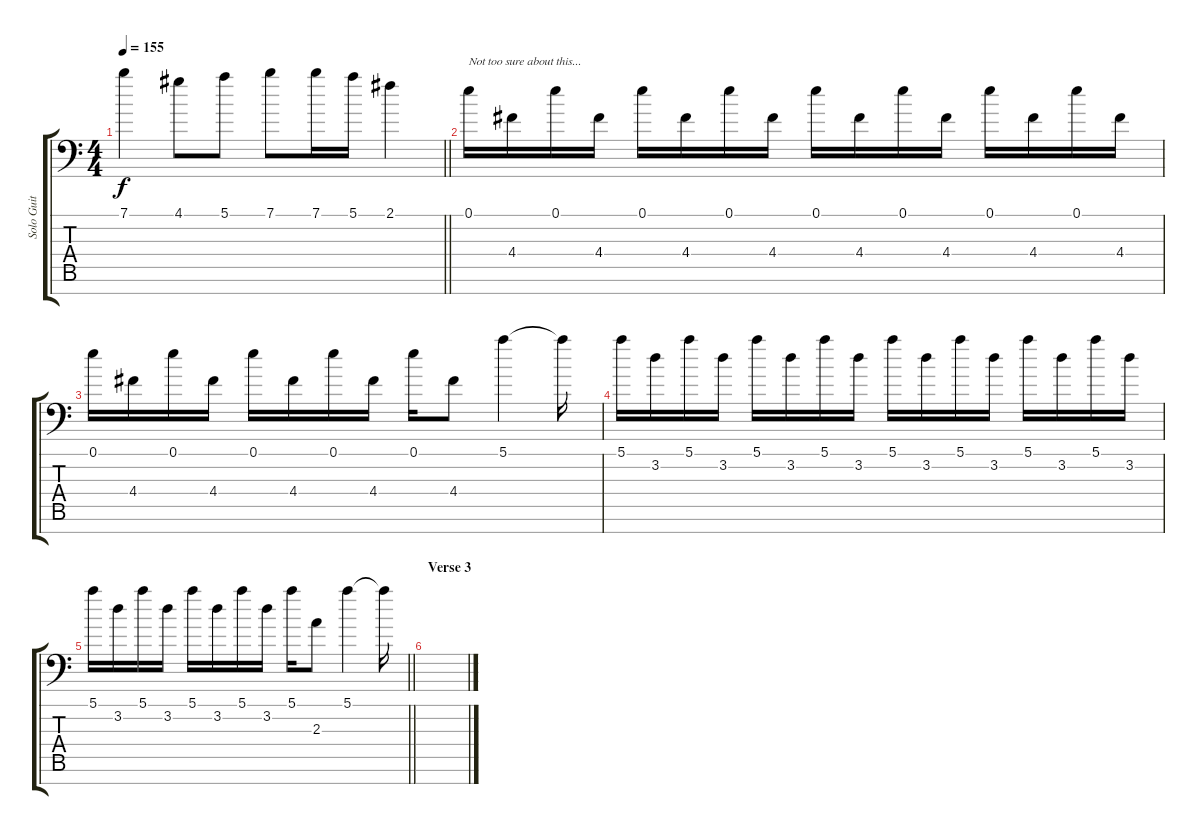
\track ("Solo Guit" "Solo Guit") {instrument overdrivenguitar}
\staff {score tabs}
\tuning (E4 B3 G3 D3 A2 E2 C-1) {hide}
\ts (4 4)
\tempo 155
\clef f4
\barLineRight lightlight
\ks c
7.1{t}.4{dy f} 4.1.8 5.1.8 7.1.8 7.1.16 5.1.16 2.1.4 |
0.1.16{txt "Not too sure about this..."} 4.4.16 0.1.16 4.4.16 0.1.16 4.4.16 0.1.16 4.4.16 0.1.16 4.4.16 0.1.16 4.4.16 0.1.16 4.4.16 0.1.16 4.4.16 |
0.1.16 4.4.16 0.1.16 4.4.16 0.1.16 4.4.16 0.1.16 4.4.16 0.1.16 4.4.8 5.1.4 5.1{t}.16 |
5.1.16 3.2.16 5.1.16 3.2.16 5.1.16 3.2.16 5.1.16 3.2.16 5.1.16 3.2.16 5.1.16 3.2.16 5.1.16 3.2.16 5.1.16 3.2.16 |
\barLineRight lightlight
5.1.16 3.2.16 5.1.16 3.2.16 5.1.16 3.2.16 5.1.16 3.2.16 5.1.16 2.3.8 5.1.4 5.1{t}.16 |
\section ("" "Verse 3")
